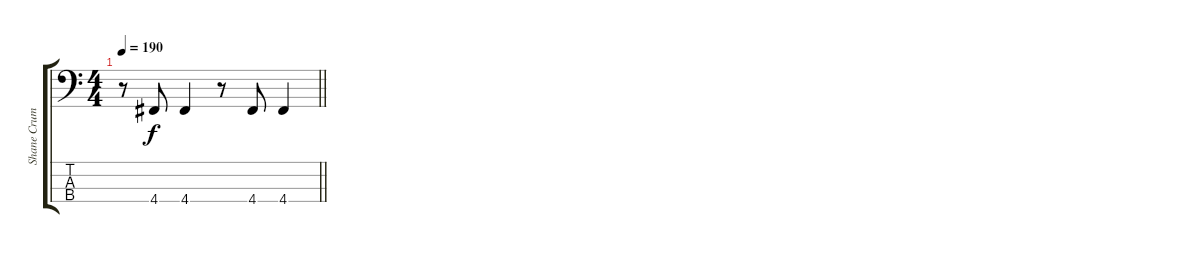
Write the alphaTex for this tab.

\track ("Shane Crump - Bass" "Shane Crum") {instrument electricbassfinger}
\staff {score tabs}
\tuning (G2 D2 A1 D1) {hide}
\ts (4 4)
\tempo 190
\clef f4
\barLineRight lightlight
\ks c
r.8{dy f} 4.4.8 4.4.4 r.8 4.4.8 4.4.4
